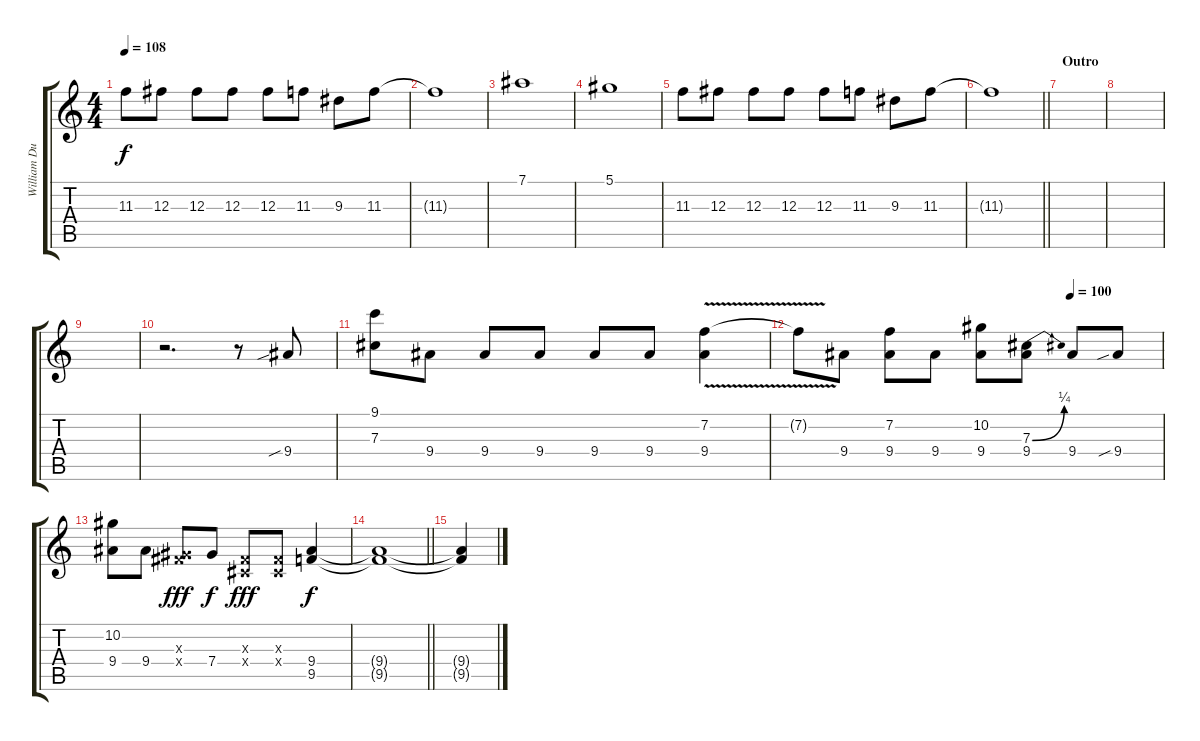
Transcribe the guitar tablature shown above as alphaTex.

\track ("William DuVall" "William Du") {instrument overdrivenguitar}
\staff {score tabs}
\tuning (Eb4 Bb3 Gb3 Db3 Ab2 Eb2) {hide}
\ts (4 4)
\tempo 108
\clef g2
\ks c
11.3.8{dy f} 12.3.8 12.3.8 12.3.8 12.3.8 11.3.8 9.3.8 11.3.8 |
11.3{t}.1 |
7.1.1 |
5.1.1 |
11.3.8 12.3.8 12.3.8 12.3.8 12.3.8 11.3.8 9.3.8 11.3.8 |
\barLineRight lightlight
11.3{t}.1 |
\section ("" "Outro")
|
|
|
r.2{d} r.8 9.4{sib}.8 |
(9.1 7.3).8 9.4.8 9.4.8 9.4.8 9.4.8 9.4.8 (7.2{v} 9.4{v}).4 |
\tempo (100 0.75)
7.2{t}.8 9.4.8 (7.2 9.4).8 9.4.8 (10.2 9.4).8 (7.3{be (bend 0 0 60 1)} 9.4).8 9.4.8 9.4{sib}.8 |
(10.2 9.4).8 9.4.8 (0.3{x} 7.4{x}).8{dy fff} 7.4.8{dy f} (0.3{x} 0.4{x}).8{dy fff} (0.3{x} 0.4{x}).8 (9.4 9.5).4{dy f} |
\barLineRight lightlight
(9.4{t} 9.5{t}).1 |
(9.4{t} 9.5{t}).4
